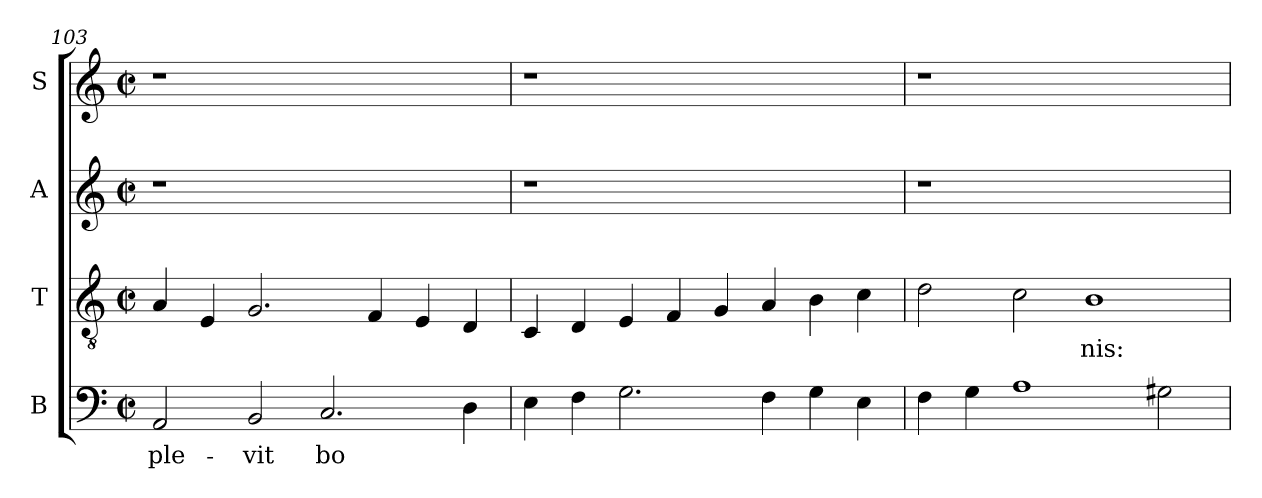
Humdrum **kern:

**kern	**text	**kern	**text	**kern	**kern
*part4	*part4	*part3	*part3	*part2	*part1
*staff4	*staff4	*staff3	*staff3	*staff2	*staff1
*I"B	*	*I"T	*	*I"A	*I"S
*I'B	*	*I'T	*	*I'A	*I'S
!!LO:PB:g=z
*clefF4	*	*clefGv2	*	*clefG2	*clefG2
*k[]	*	*k[]	*	*k[]	*k[]
*C:	*	*C:	*	*C:	*C:
*M2/2	*	*M2/2	*	*M2/2	*M2/2
*met(c|)	*	*met(c|)	*	*met(c|)	*met(c|)
=103	=103	=103	=103	=103	=103
!	!LO:LY:b:cj	!	!LO:LY:b:cj	!	!
2AA/	ple-	4A/	.	1r	1r
!	!	!	!LO:LY:b:cj	!	!
.	.	4E/	.	.	.
!	!LO:LY:b:cj	!	!LO:LY:b:cj	!	!
2BB/	-vit	2.G/	.	.	.
!	!LO:LY:b:cj	!	!	!	!
2.C/	bo-	.	.	1ryy	1ryy
!	!	!	!LO:LY:b:cj	!	!
.	.	4F/	.	.	.
!	!	!	!LO:LY:b:cj	!	!
.	.	4E/	.	.	.
!	!LO:LY:b:cj	!	!LO:LY:b:cj	!	!
4D\	--	4D/	.	.	.
=104	=104	=104	=104	=104	=104
!	!LO:LY:b:cj	!	!LO:LY:b:cj	!	!
4E\	--	4C/	.	1r	1r
!	!LO:LY:b:cj	!	!LO:LY:b:cj	!	!
4F\	--	4D/	.	.	.
!	!LO:LY:b:cj	!	!LO:LY:b:cj	!	!
2.G\	--	4E/	.	.	.
!	!	!	!LO:LY:b:cj	!	!
.	.	4F/	.	.	.
!	!	!	!LO:LY:b:cj	!	!
.	.	4G/	.	1ryy	1ryy
!	!LO:LY:b:cj	!	!LO:LY:b:cj	!	!
4F\	--	4A/	.	.	.
!	!LO:LY:b:cj	!	!LO:LY:b:cj	!	!
4G\	--	4B\	.	.	.
!	!LO:LY:b:cj	!	!LO:LY:b:cj	!	!
4E\	--	4c\	.	.	.
=105	=105	=105	=105	=105	=105
!	!LO:LY:b:cj	!	!LO:LY:b:cj	!	!
4F\	--	2d\	.	1r	1r
!	!LO:LY:b:cj	!	!	!	!
4G\	--	.	.	.	.
!	!LO:LY:b:cj	!	!LO:LY:b:cj	!	!
1A	--	2c\	.	.	.
!	!	!	!LO:LY:b:cj	!	!
.	.	1B	nis:	1ryy	1ryy
!	!LO:LY:b:cj	!	!	!	!
2G#\	--	.	.	.	.
=	=	=	=	=	=
*-	*-	*-	*-	*-	*-
